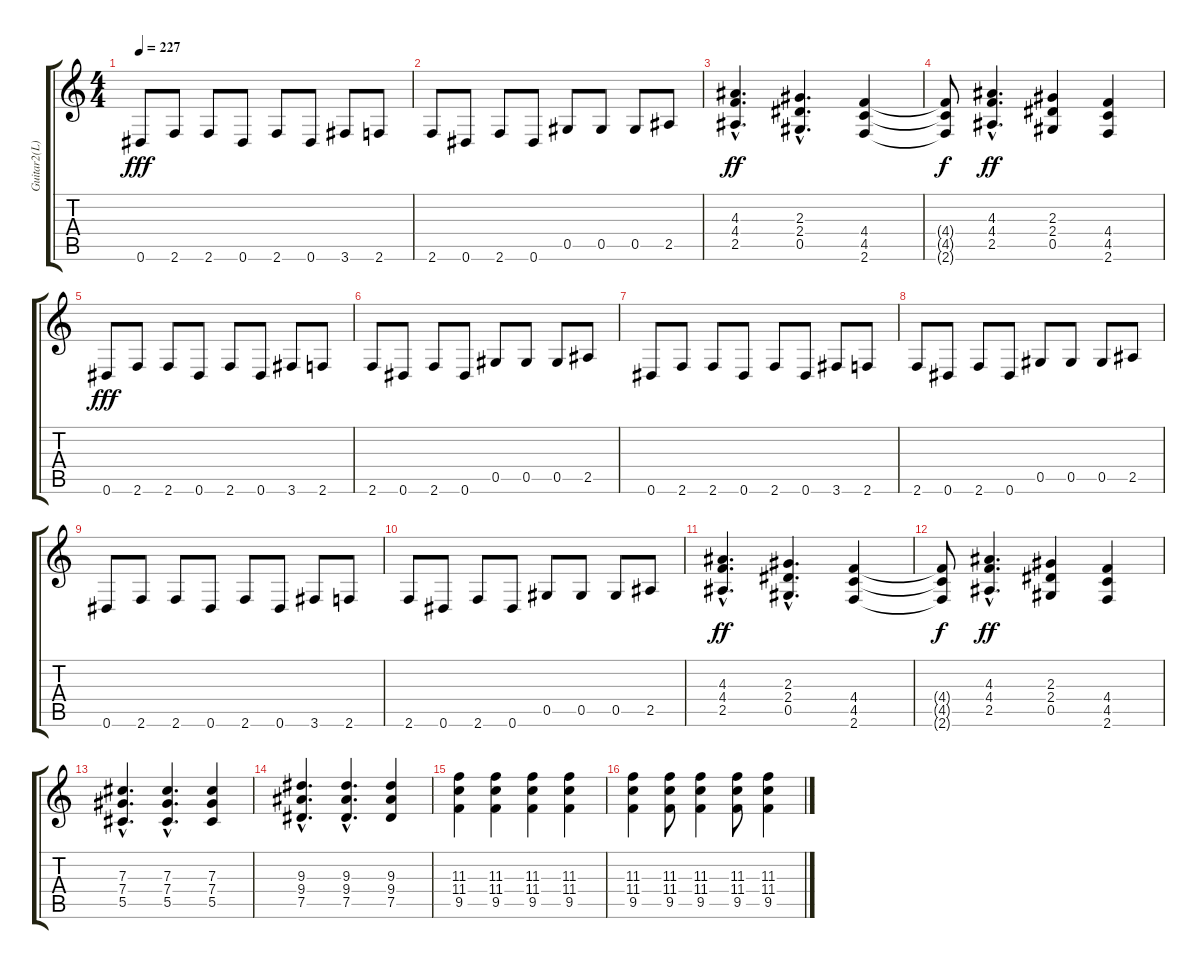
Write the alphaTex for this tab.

\track ("Guitar2(L)" "Guitar2(L)") {instrument distortionguitar}
\staff {score tabs}
\tuning (Eb4 Bb3 Gb3 Db3 Ab2 Eb2) {hide}
\ts (4 4)
\tempo 227
\clef g2
\ks c
0.6.8{dy fff} 2.6.8 2.6.8 0.6.8 2.6.8 0.6.8 3.6.8 2.6.8 |
2.6.8 0.6.8 2.6.8 0.6.8 0.5.8 0.5.8 0.5.8 2.5.8 |
(4.3{hac} 4.4{hac} 2.5{hac}).4{d dy ff} (2.3{hac} 2.4{hac} 0.5{hac}).4{d} (4.4 4.5 2.6).4 |
(4.4{t} 4.5{t} 2.6{t}).8{dy f} (4.3{hac} 4.4{hac} 2.5{hac}).4{d dy ff} (2.3 2.4 0.5).4 (4.4 4.5 2.6).4 |
0.6.8{dy fff} 2.6.8 2.6.8 0.6.8 2.6.8 0.6.8 3.6.8 2.6.8 |
2.6.8 0.6.8 2.6.8 0.6.8 0.5.8 0.5.8 0.5.8 2.5.8 |
0.6.8 2.6.8 2.6.8 0.6.8 2.6.8 0.6.8 3.6.8 2.6.8 |
2.6.8 0.6.8 2.6.8 0.6.8 0.5.8 0.5.8 0.5.8 2.5.8 |
0.6.8 2.6.8 2.6.8 0.6.8 2.6.8 0.6.8 3.6.8 2.6.8 |
2.6.8 0.6.8 2.6.8 0.6.8 0.5.8 0.5.8 0.5.8 2.5.8 |
(4.3{hac} 4.4{hac} 2.5{hac}).4{d dy ff} (2.3{hac} 2.4{hac} 0.5{hac}).4{d} (4.4 4.5 2.6).4 |
(4.4{t} 4.5{t} 2.6{t}).8{dy f} (4.3{hac} 4.4{hac} 2.5{hac}).4{d dy ff} (2.3 2.4 0.5).4 (4.4 4.5 2.6).4 |
(7.3{hac} 7.4{hac} 5.5{hac}).4{d} (7.3{hac} 7.4{hac} 5.5{hac}).4{d} (7.3 7.4 5.5).4 |
(9.3{hac} 9.4{hac} 7.5{hac}).4{d} (9.3{hac} 9.4{hac} 7.5{hac}).4{d} (9.3 9.4 7.5).4 |
(11.3 11.4 9.5).4 (11.3 11.4 9.5).4 (11.3 11.4 9.5).4 (11.3 11.4 9.5).4 |
(11.3 11.4 9.5).4 (11.3 11.4 9.5).8 (11.3 11.4 9.5).4 (11.3 11.4 9.5).8 (11.3 11.4 9.5).4
